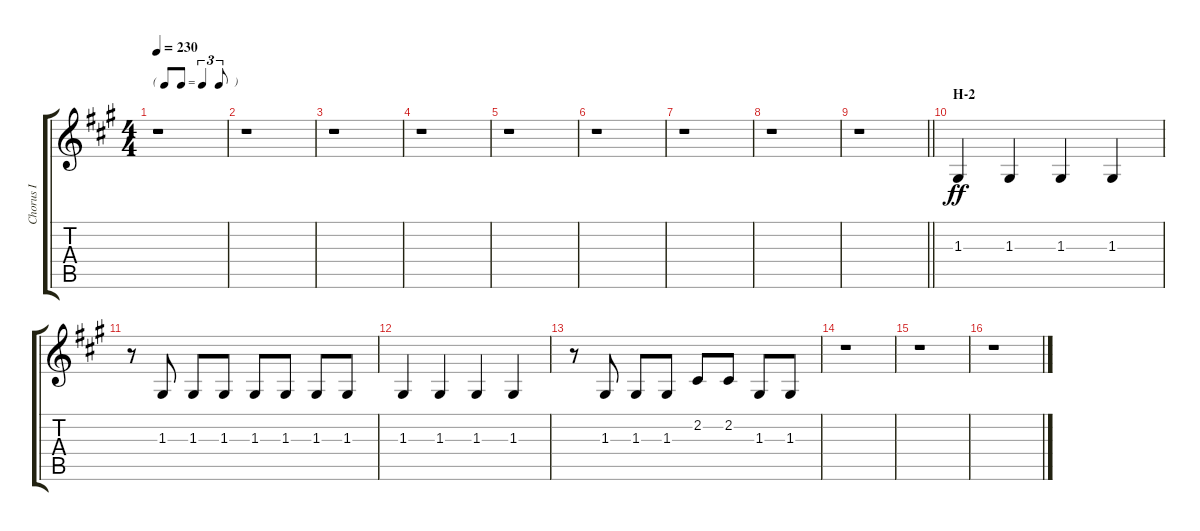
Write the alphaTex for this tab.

\track ("Chorus I" "Chorus I") {instrument voiceoohs}
\staff {score tabs}
\tuning (E4 B3 G3 D3 A2 E2) {hide}
\ts (4 4)
\tf triplet8th
\tempo 230
\clef g2
\ks a
r.1{dy ff} |
r.1 |
r.1 |
r.1 |
r.1 |
r.1 |
r.1 |
r.1 |
\barLineRight lightlight
r.1 |
\section ("" "H-2")
1.3.4 1.3.4 1.3.4 1.3.4 |
r.8 1.3.8 1.3.8 1.3.8 1.3.8 1.3.8 1.3.8 1.3.8 |
1.3.4 1.3.4 1.3.4 1.3.4 |
r.8 1.3.8 1.3.8 1.3.8 2.2.8 2.2.8 1.3.8 1.3.8 |
r.1 |
r.1 |
r.1
